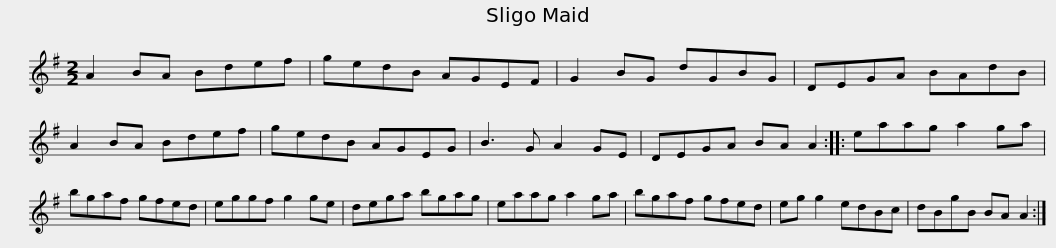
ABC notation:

X:1
L:1/8
M:2/2
I:linebreak $
K:G
V:1 treble
V:1
 A2 BA Bdef | gedB AGEF | G2 BG dGBG | DEGA BAdB | A2 BA Bdef | %5
 gedB AGEG |$ B3 G A2 GE | DEGA BA A2 :: eaag a2 ga | bgaf gfed | %10
 eggf g2 ge |$ dega bgag | eaag a2 ga | bgaf gfed | eg g2 edBc | %15
 dBgB BA A2 :| %16
